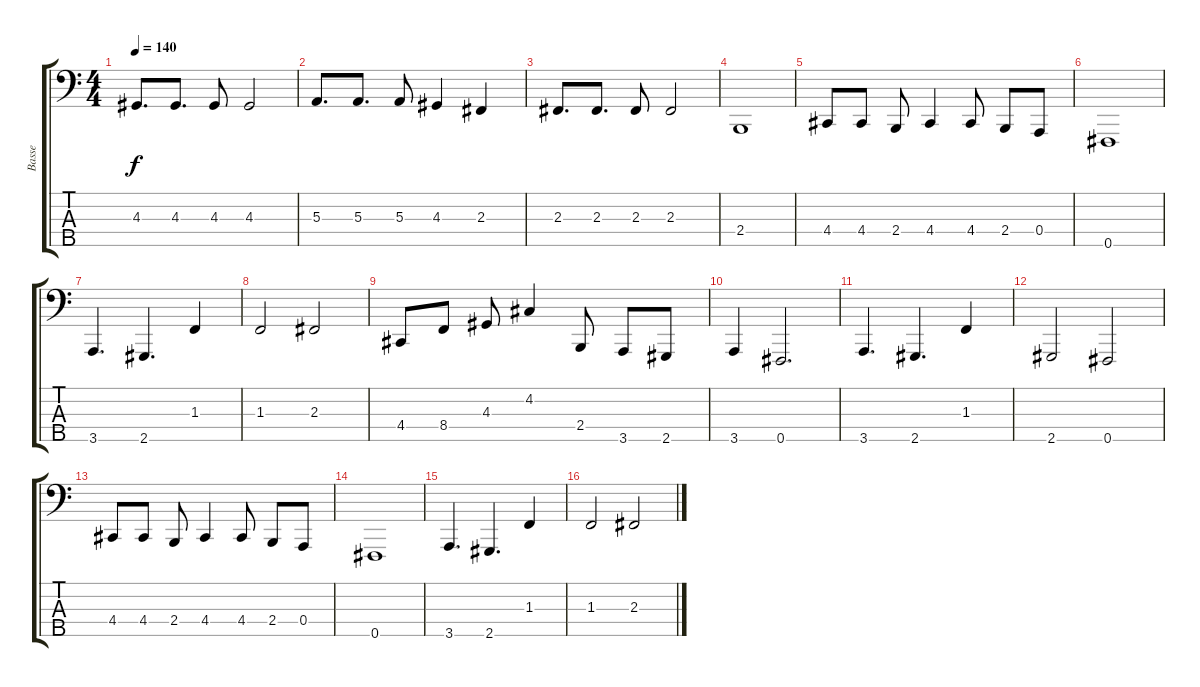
\track ("Basse" "Basse") {instrument electricbasspick}
\staff {score tabs}
\tuning (D2 A1 E1 A0 Gb0) {hide}
\ts (4 4)
\tempo 140
\clef f4
\ks c
4.3.8{d dy f} 4.3.8{d} 4.3.8 4.3.2 |
5.3.8{d} 5.3.8{d} 5.3.8 4.3.4 2.3.4 |
2.3.8{d} 2.3.8{d} 2.3.8 2.3.2 |
2.4.1 |
4.4.8 4.4.8 2.4.8 4.4.4 4.4.8 2.4.8 0.4.8 |
0.5.1 |
3.5.4{d} 2.5.4{d} 1.3.4 |
1.3.2 2.3.2 |
4.4.8 8.4.8 4.3.8 4.2.4 2.4.8 3.5.8 2.5.8 |
3.5.4 0.5.2{d} |
3.5.4{d} 2.5.4{d} 1.3.4 |
2.5.2 0.5.2 |
4.4.8 4.4.8 2.4.8 4.4.4 4.4.8 2.4.8 0.4.8 |
0.5.1 |
3.5.4{d} 2.5.4{d} 1.3.4 |
1.3.2 2.3.2
